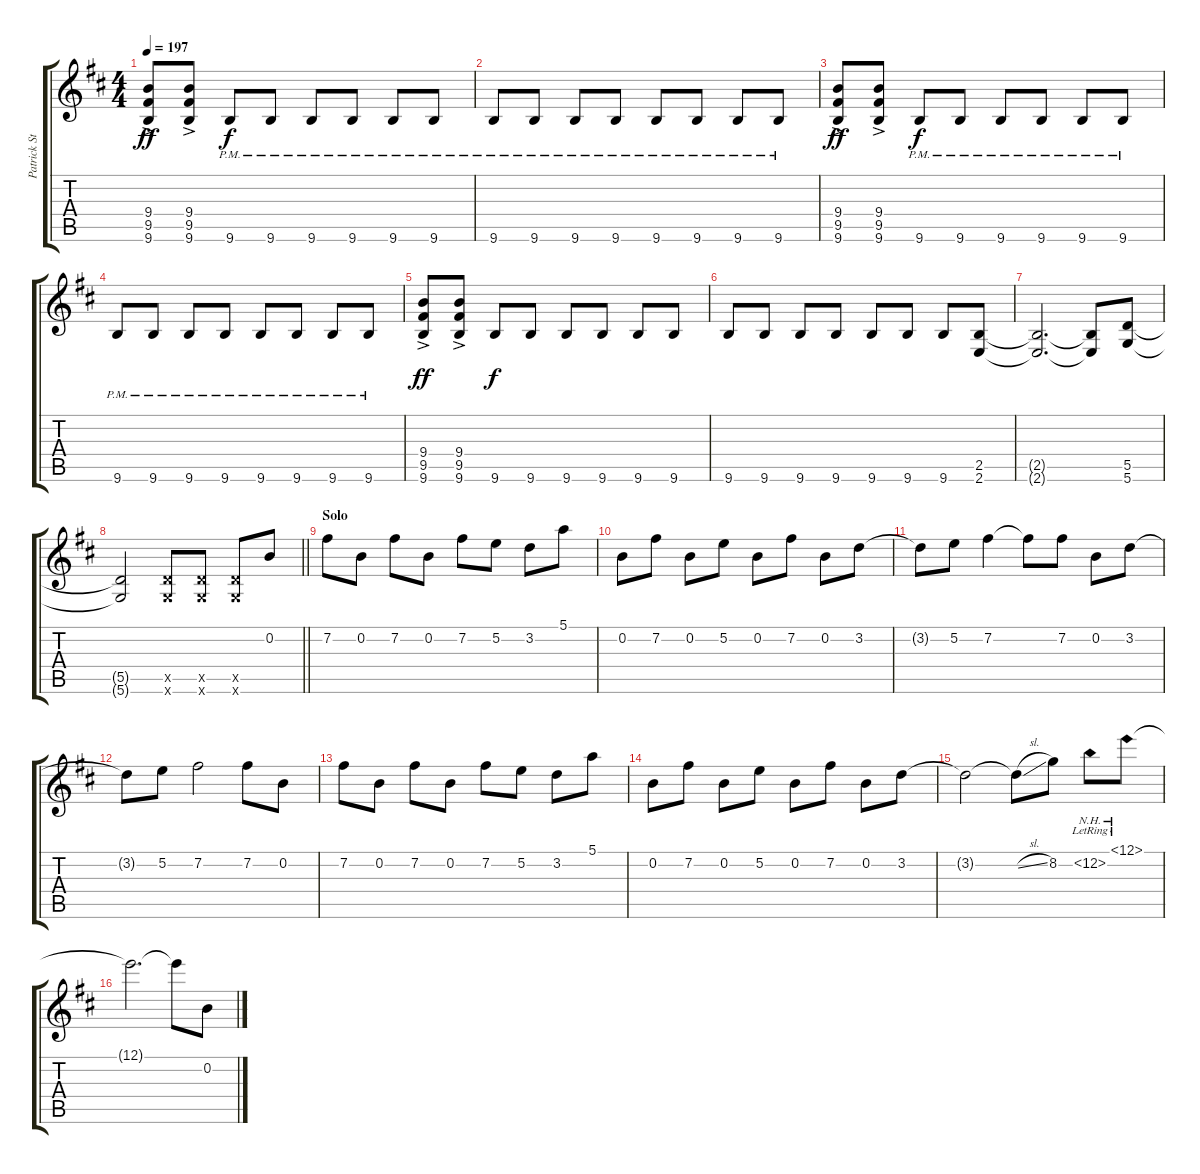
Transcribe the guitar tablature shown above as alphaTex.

\track ("Patrick Stump (Rhythm Guitar)" "Patrick St") {instrument distortionguitar}
\staff {score tabs}
\tuning (E4 B3 G3 D3 A2 D2) {hide}
\ts (4 4)
\tempo 197
\clef g2
\ks d
(9.4{ac} 9.5{ac} 9.6{ac}).8{dy ff} (9.4{ac} 9.5{ac} 9.6{ac}).8 9.6{pm}.8{dy f} 9.6{pm}.8 9.6{pm}.8 9.6{pm}.8 9.6{pm}.8 9.6{pm}.8 |
9.6{pm}.8 9.6{pm}.8 9.6{pm}.8 9.6{pm}.8 9.6{pm}.8 9.6{pm}.8 9.6{pm}.8 9.6{pm}.8 |
(9.4{ac} 9.5{ac} 9.6{ac}).8{dy ff} (9.4{ac} 9.5{ac} 9.6{ac}).8 9.6{pm}.8{dy f} 9.6{pm}.8 9.6{pm}.8 9.6{pm}.8 9.6{pm}.8 9.6{pm}.8 |
9.6{pm}.8 9.6{pm}.8 9.6{pm}.8 9.6{pm}.8 9.6{pm}.8 9.6{pm}.8 9.6{pm}.8 9.6{pm}.8 |
(9.4{ac} 9.5{ac} 9.6{ac}).8{dy ff} (9.4{ac} 9.5{ac} 9.6{ac}).8 9.6.8{dy f} 9.6.8 9.6.8 9.6.8 9.6.8 9.6.8 |
9.6.8 9.6.8 9.6.8 9.6.8 9.6.8 9.6.8 9.6.8 (2.5 2.6).8 |
(2.5{t} 2.6{t}).2{d} (2.5{t} 2.6{t}).8 (5.5 5.6).8 |
\barLineRight lightlight
(5.5{t} 5.6{t}).2 (5.5{x} 5.6{x}).8 (5.5{x} 5.6{x}).8 (5.5{x} 5.6{x}).8 0.2.8 |
\section ("" "Solo")
7.2.8 0.2.8 7.2.8 0.2.8 7.2.8 5.2.8 3.2.8 5.1.8 |
0.2.8 7.2.8 0.2.8 5.2.8 0.2.8 7.2.8 0.2.8 3.2.8 |
3.2{t}.8 5.2.8 7.2.4 7.2{t}.8 7.2.8 0.2.8 3.2.8 |
3.2{t}.8 5.2.8 7.2.2 7.2.8 0.2.8 |
7.2.8 0.2.8 7.2.8 0.2.8 7.2.8 5.2.8 3.2.8 5.1.8 |
0.2.8 7.2.8 0.2.8 5.2.8 0.2.8 7.2.8 0.2.8 3.2.8 |
3.2{t}.2 3.2{sl t}.8 8.2.8 12.2{nh lr}.8 12.1{nh lr}.8 |
12.1{t}.2{d} 12.1{t}.8 0.2.8
